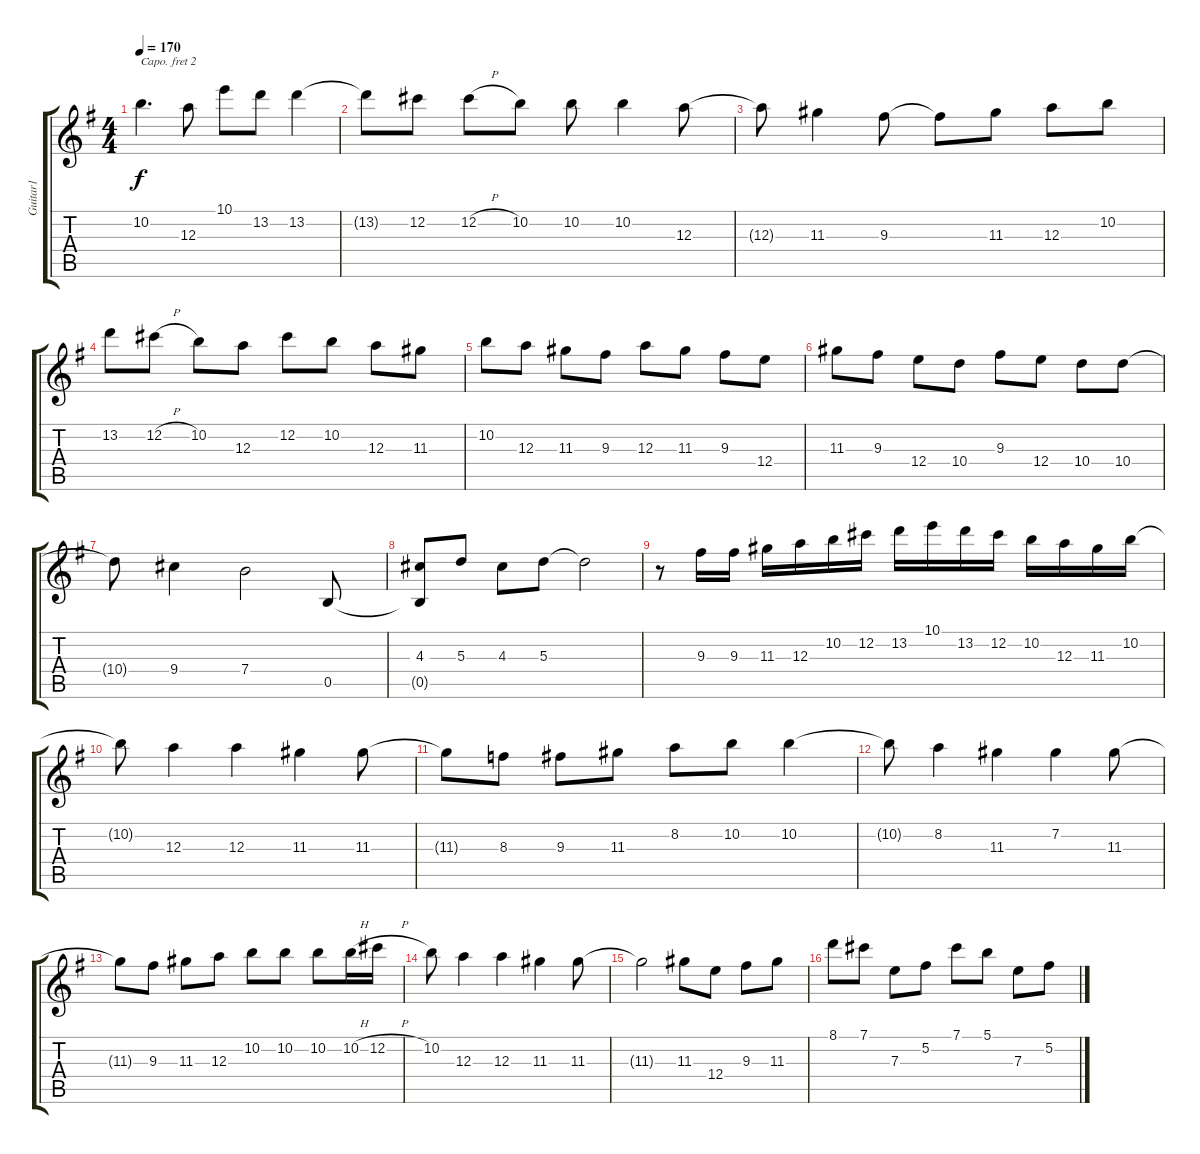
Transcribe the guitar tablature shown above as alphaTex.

\track ("Guitar1" "Guitar1") {instrument acousticguitarnylon}
\staff {score tabs}
\capo 2
\tuning (E4 B3 G3 D3 A2 E2) {hide}
\ts (4 4)
\tempo 170
\clef g2
\ks eminor
10.2{t}.4{d dy f} 12.3.8 10.1.8 13.2.8 13.2.4 |
13.2{t}.8 12.2.8 12.2{h}.8 10.2.8 10.2.8 10.2.4 12.3.8 |
12.3{t}.8 11.3.4 9.3.8 9.3{t}.8 11.3.8 12.3.8 10.2.8 |
13.2.8 12.2{h}.8 10.2.8 12.3.8 12.2.8 10.2.8 12.3.8 11.3.8 |
10.2.8 12.3.8 11.3.8 9.3.8 12.3.8 11.3.8 9.3.8 12.4.8 |
11.3.8 9.3.8 12.4.8 10.4.8 9.3.8 12.4.8 10.4.8 10.4.8 |
10.4{t}.8 9.4.4 7.4.2 0.5.8 |
(4.3 0.5{t}).8 5.3.8 4.3.8 5.3.8 5.3{t}.2 |
r.8 9.3.16 9.3.16 11.3.16 12.3.16 10.2.16 12.2.16 13.2.16 10.1.16 13.2.16 12.2.16 10.2.16 12.3.16 11.3.16 10.2.16 |
10.2{t}.8 12.3.4 12.3.4 11.3.4 11.3.8 |
11.3{t}.8 8.3.8 9.3.8 11.3.8 8.2.8 10.2.8 10.2.4 |
10.2{t}.8 8.2.4 11.3.4 7.2.4 11.3.8 |
11.3{t}.8 9.3.8 11.3.8 12.3.8 10.2.8 10.2.8 10.2.8 10.2{h}.16 12.2{h}.16 |
10.2.8 12.3.4 12.3.4 11.3.4 11.3.8 |
11.3{t}.2 11.3.8 12.4.8 9.3.8 11.3.8 |
8.1.8 7.1.8 7.3.8 5.2.8 7.1.8 5.1.8 7.3.8 5.2.8
